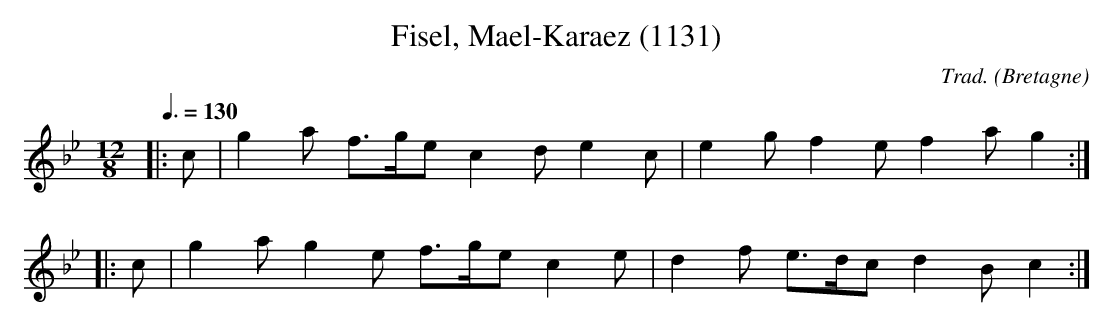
X:1
T:Fisel, Mael-Karaez (1131)
C:Trad.
O:Bretagne
M:12/8
L:1/8
Q:3/8=130
K:Bb
|: c | g2a f>ge c2d e2c | e2g f2e f2a g2 ::
c | g2a g2e f>ge c2e | d2f e>dc d2B c2 :|
